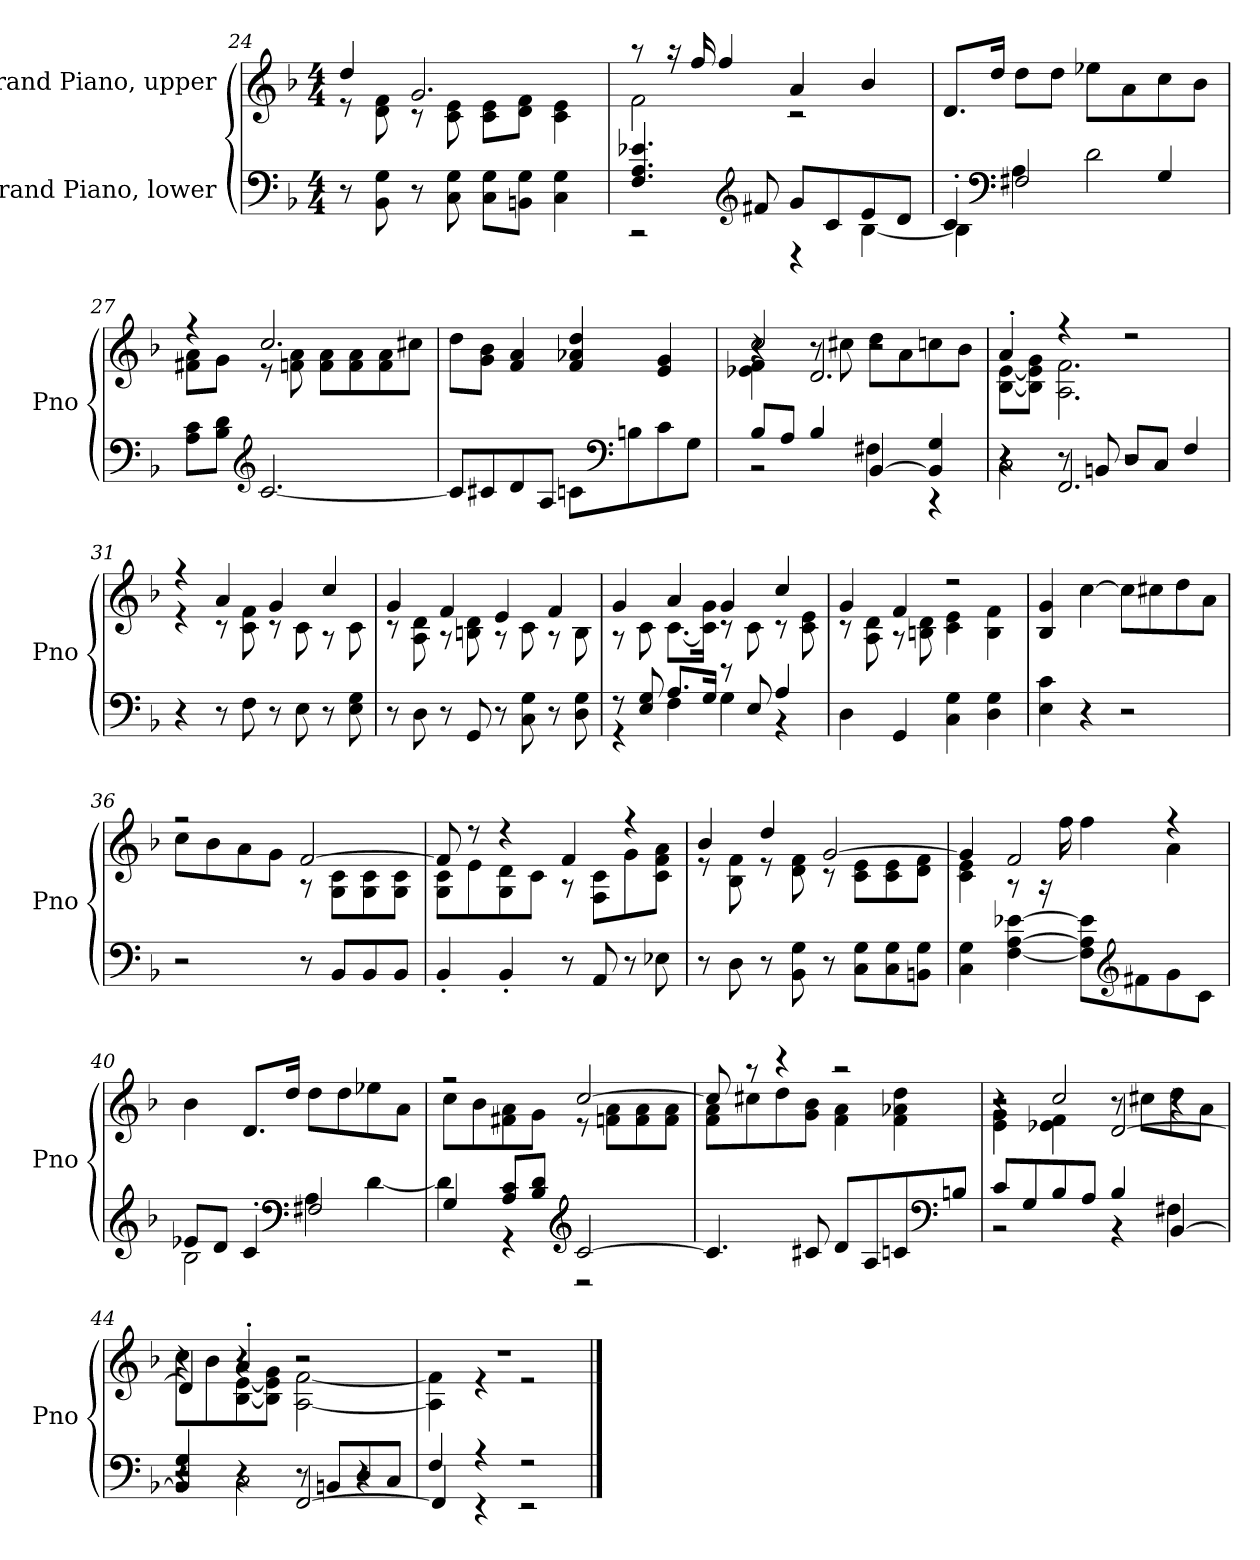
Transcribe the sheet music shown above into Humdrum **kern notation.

**kern	**kern
*part2	*part1
*staff2	*staff1
*I"Grand Piano, lower	*I"Grand Piano, upper
*I'Pno	*I'Pno
*clefF4	*clefG2
*k[b-]	*k[b-]
*M4/4	*M4/4
=24	=24
*	*^
8r	4dd/	8r
8BB-\ 8G\	.	8d\ 8f\
8r	2.g/	8r
8C\ 8G\	.	8c\ 8e\
8C\ 8G\L	.	8c\ 8e\L
8BBn\ 8G\J	.	8d\ 8f\J
4C\ 4G\	.	4c\ 4e\
!!LO:PB:g=z	!!
=25	=25	=25
*^	*	*
4.F/ 4.A/ 4.e-X/	2r	8r	2f\
.	.	16r	.
.	.	16ff/	.
.	.	4ff/	.
*clefG2	*	*	*
8f#X/	.	.	.
8g/L	4r	4a/	2r
8c/	.	.	.
8e-/	[4B-\	4b-/	.
8d/J	.	.	.
*	*	*v	*v
=26	=26	=26
4c'/	4B-\]	8.d/L
.	.	16dd/Jk
*clefF4	*	*
2F#X/	4A\	8dd\L
.	.	8dd\J
.	2d\	8ee-X\L
.	.	8a\
4G/	.	8cc\
.	.	8b-\J
*v	*v	*
=27	=27
*	*^
8A\ 8c\L	4r	8f#X\ 8a\L
8B-\ 8d\J	.	8g\J
*clefG2	*	*
[2.c/	2.cc/	8r
.	.	8fn\ 8a\
.	.	8f\ 8a\L
.	.	8f\ 8a\
.	.	8f\ 8a\
.	.	8cc#X\J
*	*v	*v
=28	=28
8c/L]	8dd\L
8c#X/	8g\ 8b-\J
8d/	4f/ 4a/
8A/J	.
8cn\L	4f/ 4a-X/ 4dd/
*clefF4	*
8Bn\	.
8c\	4e/ 4g/
8G\J	.
!!LO:LB:g=z
=29	=29
*^	*^
*	*	*	*^
8B-/L	2r	2cc/	4e-X\ 4f\	4r
8A/J	.	.	.	.
4B-/	.	.	8r	2.d/
.	.	.	8cc#X\	.
[4BB-/	4F#X\	2r	8dd\L	.
.	.	.	8a\	.
4BB-/] 4G/	4r	.	8ccn\	.
.	.	.	8b-\J	.
*	*	*	*v	*v
=30	=30	=30	=30
*	*^	*	*
4r	2C\	4r	4a'/	[8B-\ [8e\L
.	.	.	.	8B-\] 8e\] 8g\J
8r	.	2.FF/	4r	2.A\ 2.f\
8BBn/	.	.	.	.
8D/L	2r	.	2r	.
8C/J	.	.	.	.
4F/	.	.	.	.
*v	*v	*v	*	*
=31	=31	=31
4r	4r	4r
8r	4a/	8r
8F\	.	8c\ 8f\
8r	4g/	8r
8E\	.	8c\
8r	4cc/	8r
8E\ 8G\	.	8c\
=32	=32	=32
8r	4g/	8r
8D\	.	8A\ 8d\
8r	4f/	8r
8GG/	.	8Bn\ 8d\
8r	4e/	8r
8C\ 8G\	.	8c\
8r	4f/	8r
8D\ 8G\	.	8B\
!!LO:LB:g=z	!!
=33	=33	=33
*^	*	*
8r	4r	4g/	8r
8E/ 8G/	.	.	8c\
8.A/L	4F\	4a/	[8.c\L
16G/Jk	.	.	16c\] 16g\Jk
8r	4G\	4g/	8r
8E/	.	.	8c\
4A/	4r	4cc/	8r
.	.	.	8c\ 8e\
*v	*v	*	*
=34	=34	=34
4D\	4g/	8r
.	.	8A\ 8d\
4GG/	4f/	8r
.	.	8Bn\ 8d\
4C\ 4G\	2r	4c\ 4e\
4D\ 4G\	.	4B\ 4f\
*	*v	*v
=35	=35
4E\ 4c\	4B-/ 4g/
4r	[4cc\
2r	8cc\L]
.	8cc#X\
.	8dd\
.	8a\J
=36	=36
*	*^
2r	2r	8cc\L
.	.	8b-\
.	.	8a\
.	.	8g\J
8r	[2f/	8r
8BB-/L	.	8G\ 8c\L
8BB-/	.	8G\ 8c\
8BB-/J	.	8G\ 8c\J
=37	=37	=37
4BB-'/	8f/]	8G\ 8c\L
.	8r	8e\
4BB-'/	4r	8G\ 8d\
.	.	8c\J
8r	4f/	8r
8AA/	.	8F\ 8c\L
8r	4r	8g\
8E-X\	.	8c\ 8f\ 8a\J
!!LO:LB:g=z	!!
=38	=38	=38
8r	4b-/	8r
8D\	.	8B-\ 8f\
8r	4dd/	8r
8BB-\ 8G\	.	8d\ 8f\
8r	[2g/	8r
8C\ 8G\L	.	8c\ 8e\L
8C\ 8G\	.	8c\ 8e\
8BBn\ 8G\J	.	8d\ 8f\J
=39	=39	=39
4C\ 4G\	4g/]	4c\ 4e\
[4F\ [4A\ [4e-X\	2f/	8r
.	.	16r
.	.	16ff\
8F\] 8A\] 8e-\]L	.	4ff\
*clefG2	*	*
8f#X\	.	.
8g\	4r	4a\
8c\J	.	.
*	*v	*v
=40	=40
*^	*
8e-X/L	2B-\	4b-\
8d/J	.	.
4c'/	.	8.d/L
.	.	16dd/Jk
*clefF4	*	*
2F#X/	4A\	8dd\L
.	.	8dd\
.	[4d\	8ee-X\
.	.	8a\J
=41	=41	=41
*	*	*^
4G/	4d\]	2r	8cc\L
.	.	.	8b-\
8A/ 8c/L	4r	.	8f#X\ 8a\
8B-/ 8d/J	.	.	8g\J
*clefG2	*	*	*
[2c/	2r	[2cc/	8r
.	.	.	8fn\ 8a\L
.	.	.	8f\ 8a\
.	.	.	8f\ 8a\J
*v	*v	*	*
!!LO:LB:g=z	!!
=42	=42	=42
4.c/]	8cc/]	8f\ 8a\L
.	8r	8cc#X\
.	4r	8dd\
8c#X/	.	8g\ 8b-\J
8d/L	2r	4f\ 4a\
8A/	.	.
8cn/	.	4f\ 4a-X\ 4dd\
*clefF4	*	*
8Bn/J	.	.
=43	=43	=43
*^	*	*^
8c/L	2r	4r	4e\ 4g\	2r
8G/	.	.	.	.
8B-/	.	2cc/	4e-X\ 4f\	.
8A/J	.	.	.	.
4B-/	4r	.	8r	[2d/
.	.	.	8cc#X\L	.
[4BB-/	4F#X\	4r	8dd\	.
.	.	.	8a\J	.
=44	=44	=44	=44	=44
*	*^	*	*	*
4BB-/] 4G/	4r	2r	4r	8cc\L	4d/]
.	.	.	.	8b-\	.
4r	2C\	.	4a'/	[8B-\ [8e\	4r
.	.	.	.	8B-\] 8e\] 8g\J	.
8r	.	[2FF/	2r	[2A\ [2f\	2r
8BBn/L	.	.	.	.	.
8D/	4r	.	.	.	.
8C/J	.	.	.	.	.
*	*v	*v	*	*	*
*	*	*	*v	*v
=45	=45	=45	=45
4F/	4FF/]	1r	4A\] 4f\]
4r	4r	.	4r
2r	2r	.	2r
*v	*v	*	*
*	*v	*v
==	==
*-	*-
